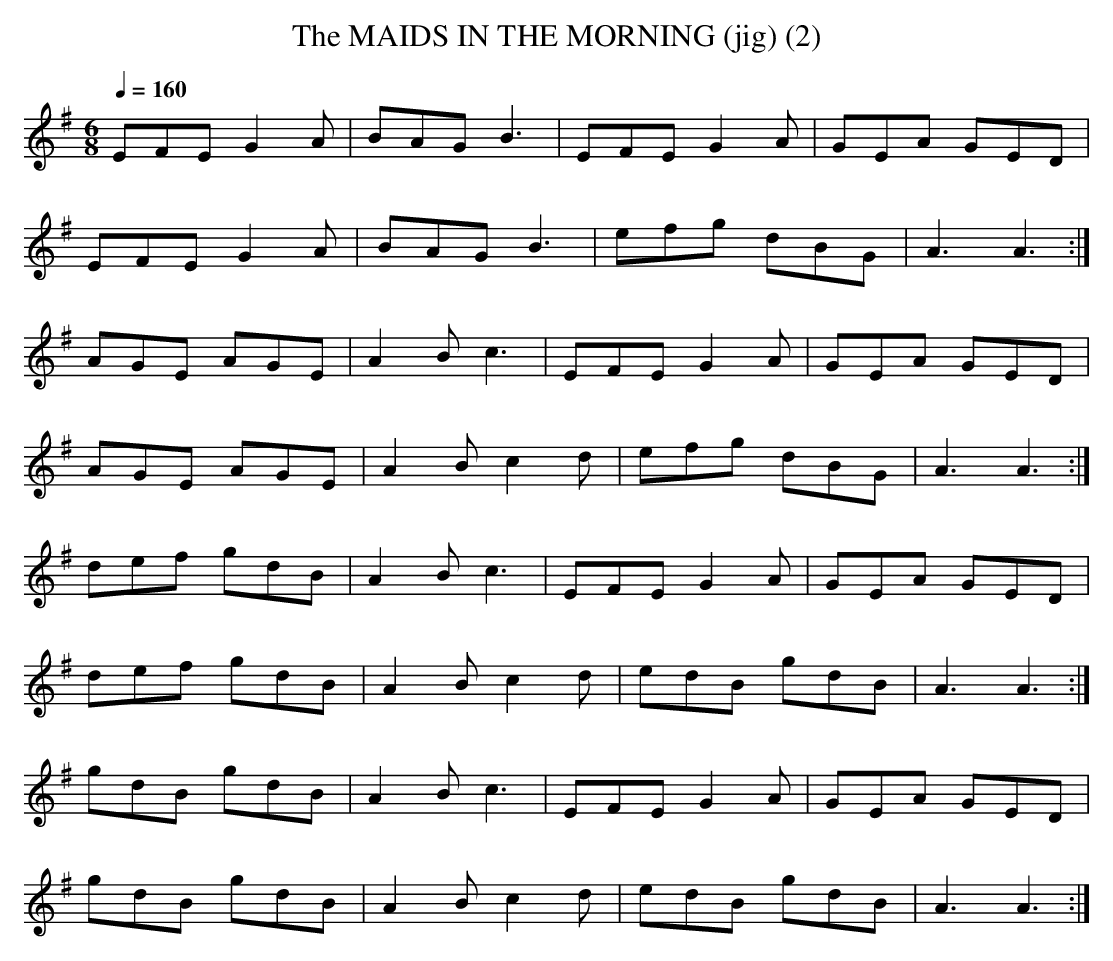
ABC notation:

X:1
T:MAIDS IN THE MORNING (jig) (2), The
L:1/8
M:6/8
Q:1/4=160
K:Adorian
EFE G2A|BAG B3|EFE G2A|GEA GED|
EFE G2A|BAG B3|efg dBG|A3 A3 :|
AGE AGE|A2B c3|EFE G2A|GEA GED|
AGE AGE|A2B c2d|efg dBG|A3 A3 :|
def gdB|A2B c3|EFE G2A|GEA GED|
def gdB|A2B c2d|edB gdB|A3 A3 :|
gdB gdB|A2B c3|EFE G2A|GEA GED|
gdB gdB|A2B c2d|edB gdB|A3 A3 :|
